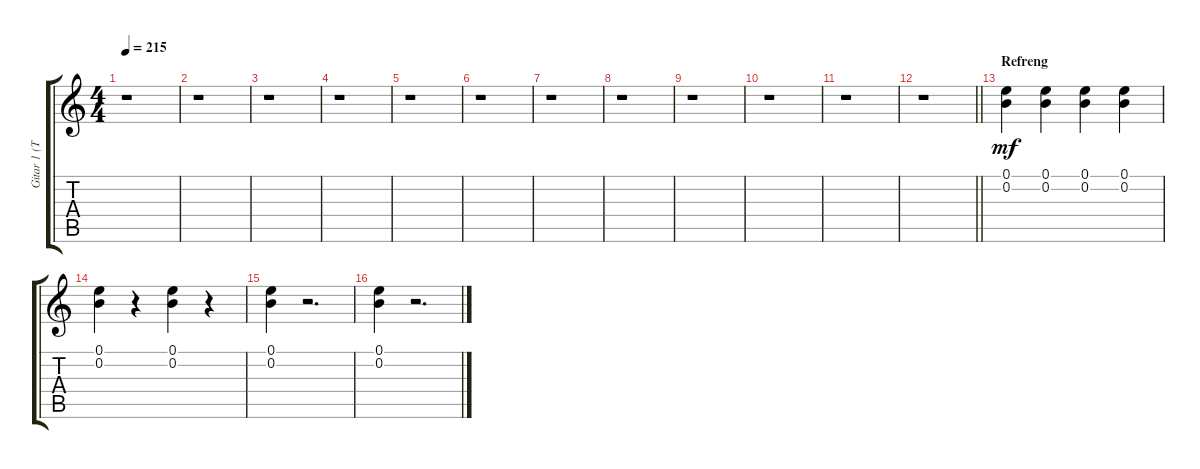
\track ("Gitar 1 (Tore Berg?)" "Gitar 1 (T") {instrument distortionguitar}
\staff {score tabs}
\tuning (E4 B3 G3 D3 A2 E2) {hide}
\ts (4 4)
\tempo 215
\clef g2
\ks c
r.1{dy mf} |
r.1 |
r.1 |
r.1 |
r.1 |
r.1 |
r.1 |
r.1 |
r.1 |
r.1 |
r.1 |
\barLineRight lightlight
r.1 |
\section ("" "Refreng")
(0.1 0.2).4 (0.1 0.2).4 (0.1 0.2).4 (0.1 0.2).4 |
(0.1 0.2).4 r.4 (0.1 0.2).4 r.4 |
(0.1 0.2).4 r.2{d} |
(0.1 0.2).4 r.2{d}
